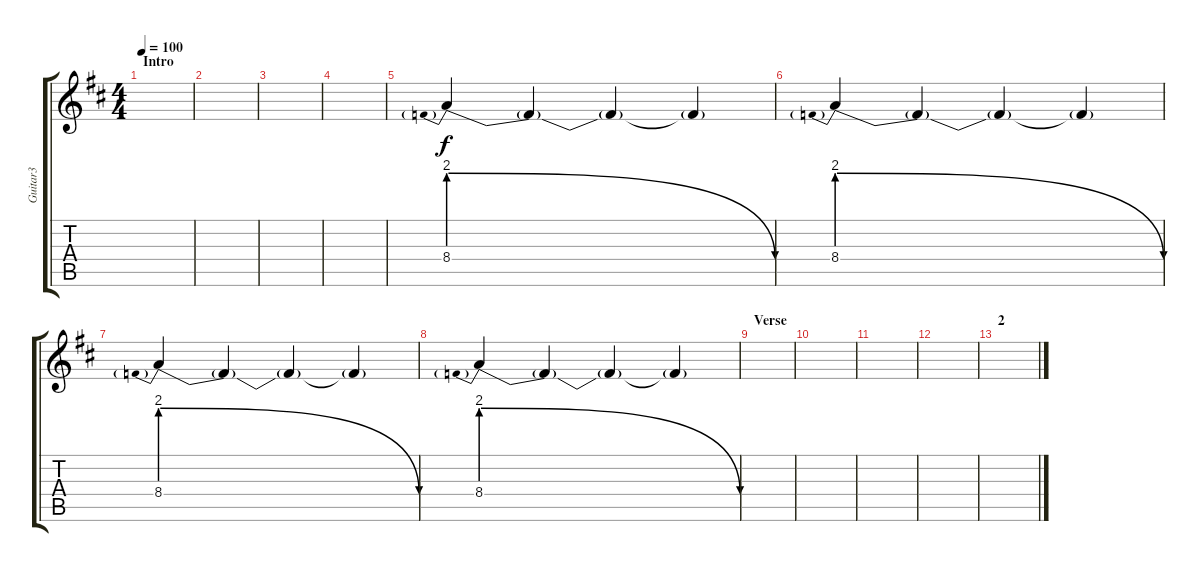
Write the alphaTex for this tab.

\track ("Guitar3" "Guitar3") {instrument distortionguitar}
\staff {score tabs}
\tuning (E4 B3 G3 A2 A2 D2) {hide}
\ts (4 4)
\section ("" "Intro")
\tempo 100
\clef g2
\ks d
|
|
|
|
8.4{be (prebendrelease 0 8 60 0)}.4{balance 2} 8.4{t}.4{balance 14} 8.4{t}.4{balance 2} 8.4{t}.4{balance 14} |
8.4{be (prebendrelease 0 8 60 0)}.4{balance 2} 8.4{t}.4{balance 14} 8.4{t}.4{balance 2} 8.4{t}.4{balance 14} |
8.4{be (prebendrelease 0 8 60 0)}.4{balance 2} 8.4{t}.4{balance 14} 8.4{t}.4{balance 2} 8.4{t}.4{balance 14} |
8.4{be (prebendrelease 0 8 60 0)}.4{balance 2} 8.4{t}.4{balance 14} 8.4{t}.4{balance 2} 8.4{t}.4{balance 14} |
\section ("" "Verse")
|
|
|
|
\section ("" "2")
